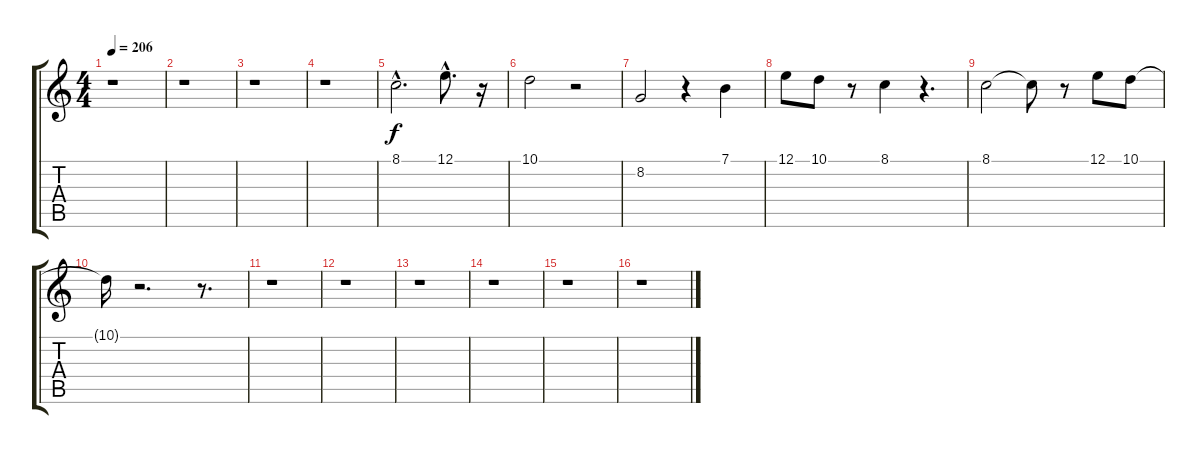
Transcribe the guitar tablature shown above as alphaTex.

\track "" {instrument trumpet}
\staff {score tabs}
\tuning (E4 B3 G3 D3 A2 E2) {hide}
\ts (4 4)
\tempo 206
\clef g2
\ks c
r.1{dy f} |
r.1 |
r.1 |
r.1 |
8.1{hac}.2{d} 12.1{hac}.8{d} r.16 |
10.1.2 r.2 |
8.2.2 r.4 7.1.4 |
12.1.8 10.1.8 r.8 8.1.4 r.4{d} |
8.1.2 8.1{t}.8 r.8 12.1.8 10.1.8 |
10.1{t}.16 r.2{d} r.8{d} |
r.1 |
r.1 |
r.1 |
r.1 |
r.1 |
r.1
